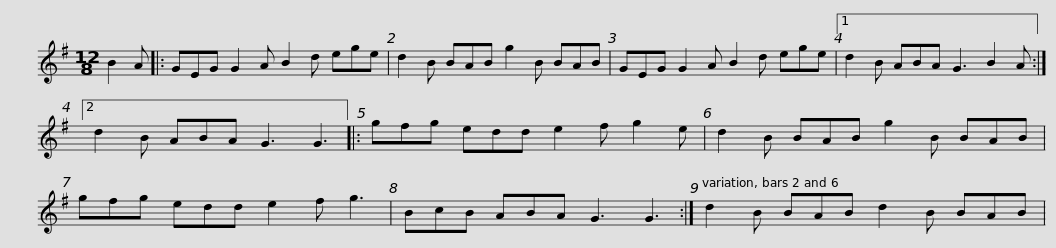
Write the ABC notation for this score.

X:1
L:1/8
M:12/8
I:linebreak $
K:G
V:1 treble
V:1
 B2 A |: GEG G2 A B2 d ege | d2 B BAB g2 B BAB | GEG G2 A B2 d ege |1$ d2 B ABA G3 B2 A :|2 %5
 d2 B ABA G3 G3 |: gfg edd e2 f g2 e | d2 B BAB g2 B BAB |$ gfg edd e2 f g3 | BcB ABA G3 G3 :| %10
 d2 B BAB d2 B BAB | %11
